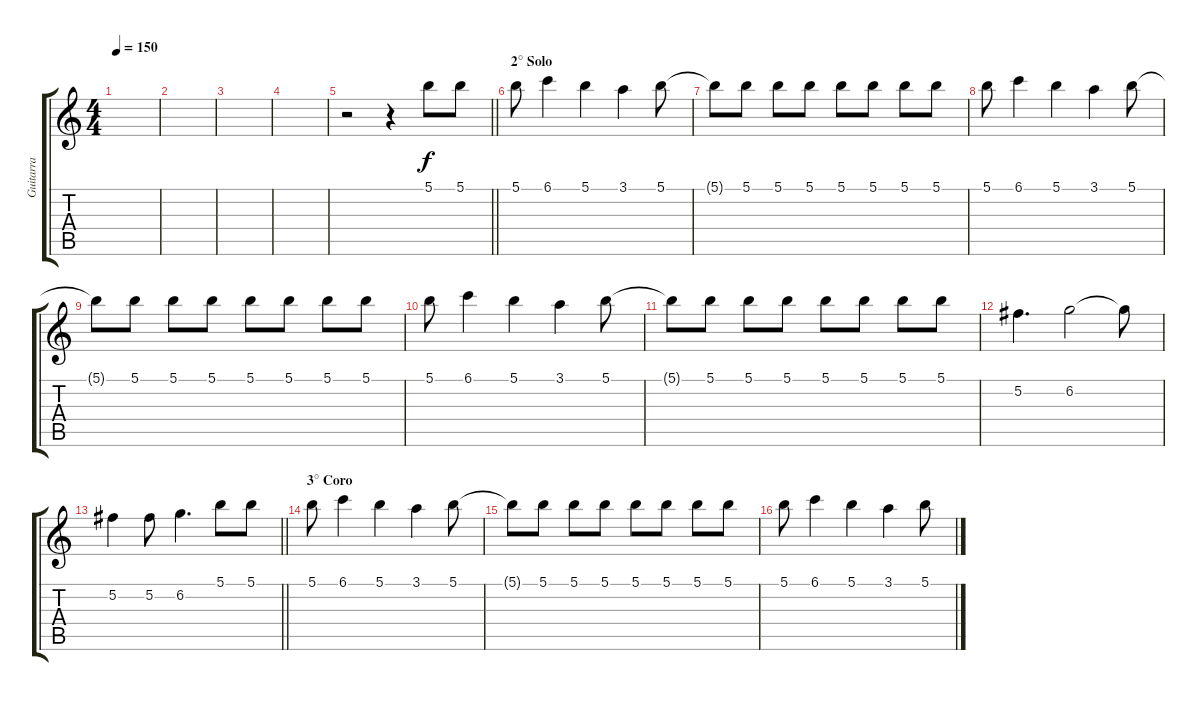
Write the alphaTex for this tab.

\track ("Guitarra" "Guitarra") {instrument distortionguitar}
\staff {score tabs}
\tuning (Gb4 Db4 A3 E3 B2 Gb2) {hide}
\ts (4 4)
\tempo 150
\clef g2
\ks c
|
|
|
|
\barLineRight lightlight
r.2{volume 14} r.4 5.1.8 5.1.8 |
\section ("" "2° Solo ")
5.1.8 6.1.4 5.1.4 3.1.4 5.1.8 |
5.1{t}.8 5.1.8 5.1.8 5.1.8 5.1.8 5.1.8 5.1.8 5.1.8 |
5.1.8 6.1.4 5.1.4 3.1.4 5.1.8 |
5.1{t}.8 5.1.8 5.1.8 5.1.8 5.1.8 5.1.8 5.1.8 5.1.8 |
5.1.8 6.1.4 5.1.4 3.1.4 5.1.8 |
5.1{t}.8 5.1.8 5.1.8 5.1.8 5.1.8 5.1.8 5.1.8 5.1.8 |
5.2.4{d} 6.2.2 6.2{t}.8 |
\barLineRight lightlight
5.2.4 5.2.8 6.2.4{d} 5.1.8 5.1.8 |
\section ("" "3° Coro")
5.1.8 6.1.4 5.1.4 3.1.4 5.1.8 |
5.1{t}.8 5.1.8 5.1.8 5.1.8 5.1.8 5.1.8 5.1.8 5.1.8 |
5.1.8 6.1.4 5.1.4 3.1.4 5.1.8
